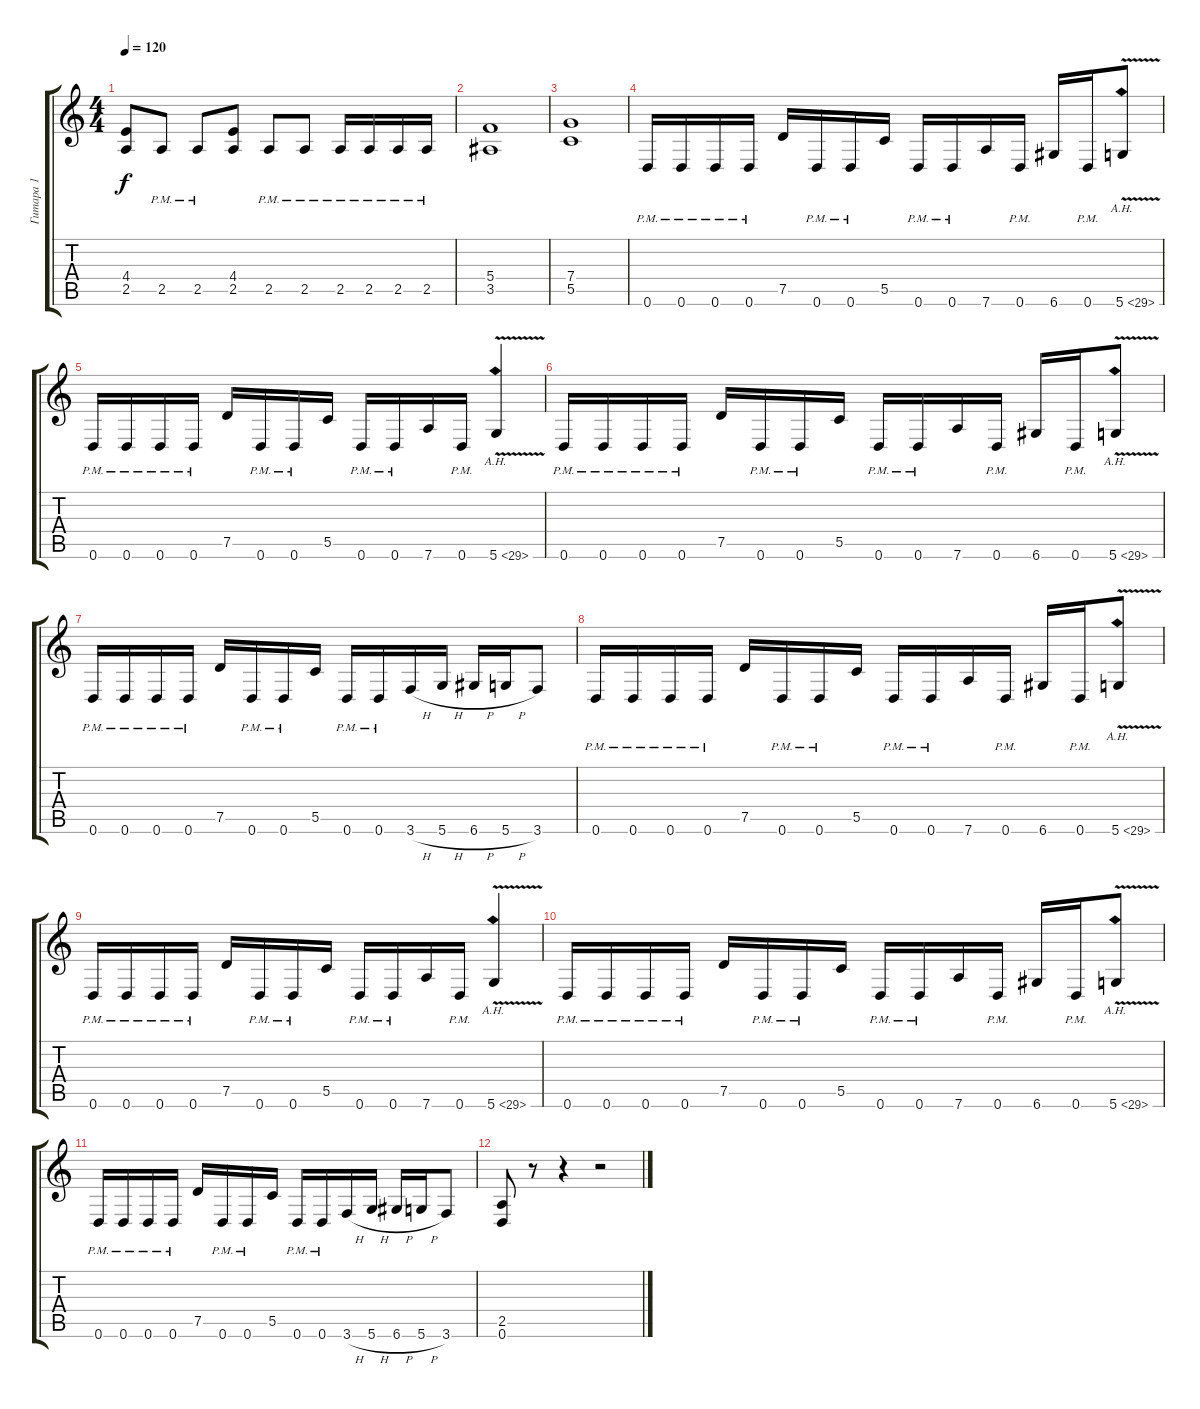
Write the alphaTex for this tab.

\track ("Гитара 1" "Гитара 1") {instrument overdrivenguitar}
\staff {score tabs}
\tuning (D4 A3 F3 C3 G2 D2) {hide}
\ts (4 4)
\tempo 120
\clef g2
\ks c
(4.4 2.5).8{dy f} 2.5{pm}.8 2.5{pm}.8 (4.4 2.5).8 2.5{pm}.8 2.5{pm}.8 2.5{pm}.16 2.5{pm}.16 2.5{pm}.16 2.5{pm}.16 |
(5.4 3.5).1 |
(7.4 5.5).1 |
0.6{pm}.16 0.6{pm}.16 0.6{pm}.16 0.6{pm}.16 7.5.16 0.6{pm}.16 0.6{pm}.16 5.5.16 0.6{pm}.16 0.6{pm}.16 7.6.16 0.6{pm}.16 6.6.16 0.6{pm}.16 5.6{ah 24 v}.8 |
0.6{pm}.16 0.6{pm}.16 0.6{pm}.16 0.6{pm}.16 7.5.16 0.6{pm}.16 0.6{pm}.16 5.5.16 0.6{pm}.16 0.6{pm}.16 7.6.16 0.6{pm}.16 5.6{ah 24 v}.4 |
0.6{pm}.16 0.6{pm}.16 0.6{pm}.16 0.6{pm}.16 7.5.16 0.6{pm}.16 0.6{pm}.16 5.5.16 0.6{pm}.16 0.6{pm}.16 7.6.16 0.6{pm}.16 6.6.16 0.6{pm}.16 5.6{ah 24 v}.8 |
0.6{pm}.16 0.6{pm}.16 0.6{pm}.16 0.6{pm}.16 7.5.16 0.6{pm}.16 0.6{pm}.16 5.5.16 0.6{pm}.16 0.6{pm}.16 3.6{h}.16 5.6{h}.16 6.6{h}.16 5.6{h}.16 3.6.8 |
0.6{pm}.16 0.6{pm}.16 0.6{pm}.16 0.6{pm}.16 7.5.16 0.6{pm}.16 0.6{pm}.16 5.5.16 0.6{pm}.16 0.6{pm}.16 7.6.16 0.6{pm}.16 6.6.16 0.6{pm}.16 5.6{ah 24 v}.8 |
0.6{pm}.16 0.6{pm}.16 0.6{pm}.16 0.6{pm}.16 7.5.16 0.6{pm}.16 0.6{pm}.16 5.5.16 0.6{pm}.16 0.6{pm}.16 7.6.16 0.6{pm}.16 5.6{ah 24 v}.4 |
0.6{pm}.16 0.6{pm}.16 0.6{pm}.16 0.6{pm}.16 7.5.16 0.6{pm}.16 0.6{pm}.16 5.5.16 0.6{pm}.16 0.6{pm}.16 7.6.16 0.6{pm}.16 6.6.16 0.6{pm}.16 5.6{ah 24 v}.8 |
0.6{pm}.16 0.6{pm}.16 0.6{pm}.16 0.6{pm}.16 7.5.16 0.6{pm}.16 0.6{pm}.16 5.5.16 0.6{pm}.16 0.6{pm}.16 3.6{h}.16 5.6{h}.16 6.6{h}.16 5.6{h}.16 3.6.8 |
(2.5 0.6).8 r.8 r.4 r.2
